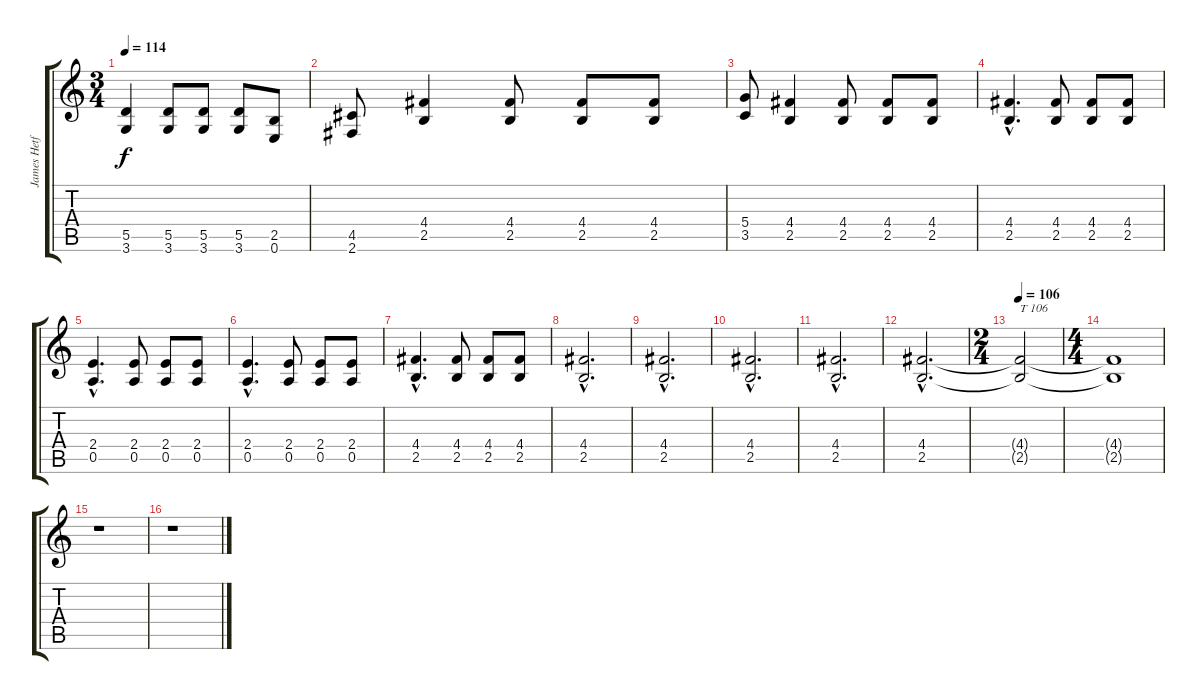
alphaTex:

\track ("James Hetfield" "James Hetf") {instrument distortionguitar}
\staff {score tabs}
\tuning (E4 B3 G3 D3 A2 E2) {hide}
\ts (3 4)
\tempo 114
\clef g2
\ks c
(5.5 3.6).4{dy f} (5.5 3.6).8 (5.5 3.6).8 (5.5 3.6).8 (2.5 0.6).8 |
(4.5 2.6).8 (4.4 2.5).4 (4.4 2.5).8 (4.4 2.5).8 (4.4 2.5).8 |
(5.4 3.5).8 (4.4 2.5).4 (4.4 2.5).8 (4.4 2.5).8 (4.4 2.5).8 |
(4.4{hac} 2.5{hac}).4{d} (4.4 2.5).8 (4.4 2.5).8 (4.4 2.5).8 |
(2.4{hac} 0.5{hac}).4{d} (2.4 0.5).8 (2.4 0.5).8 (2.4 0.5).8 |
(2.4{hac} 0.5{hac}).4{d} (2.4 0.5).8 (2.4 0.5).8 (2.4 0.5).8 |
(4.4{hac} 2.5{hac}).4{d} (4.4 2.5).8 (4.4 2.5).8 (4.4 2.5).8 |
(4.4{hac} 2.5{hac}).2{d} |
(4.4{hac} 2.5{hac}).2{d} |
(4.4{hac} 2.5{hac}).2{d} |
(4.4{hac} 2.5{hac}).2{d} |
(4.4{hac} 2.5{hac}).2{d} |
\ts (2 4)
\tempo 106
(4.4{t} 2.5{t}).2{txt "T 106" volume 10} |
\ts (4 4)
(4.4{t} 2.5{t}).1{volume 6} |
r.1{volume 0} |
r.1{volume 16}
